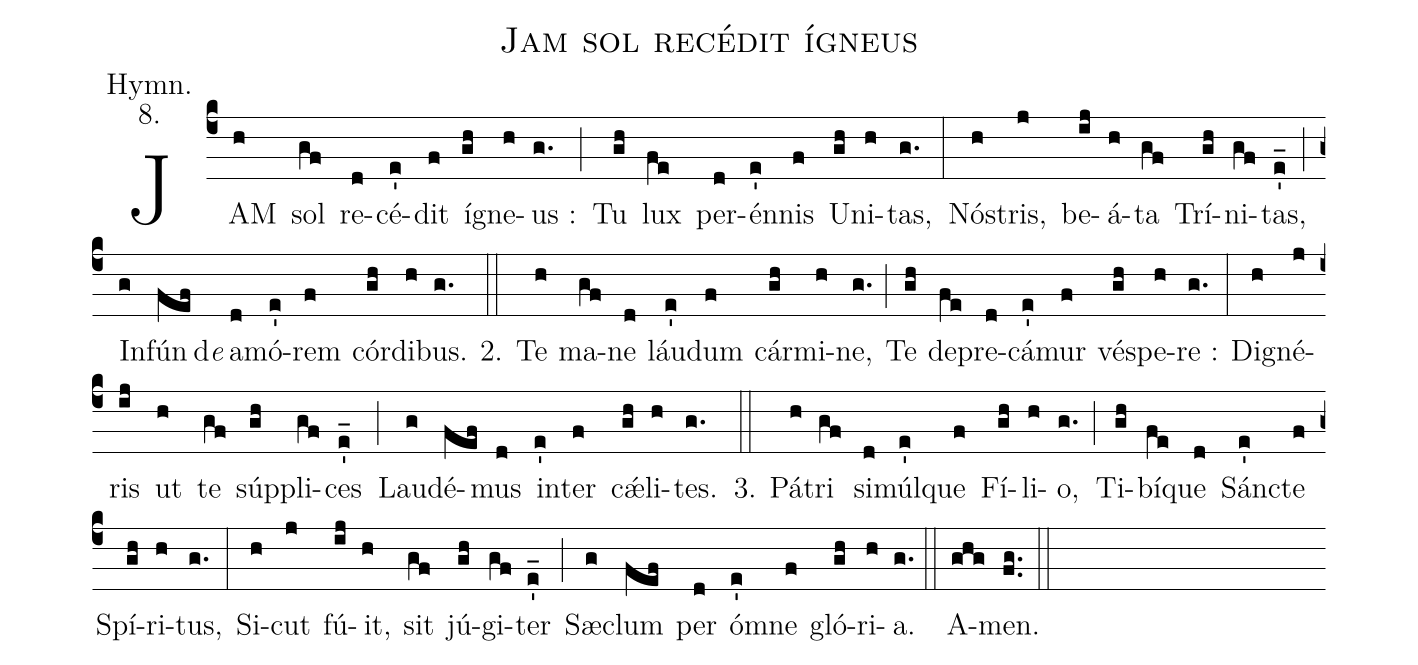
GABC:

name: Jam sol recédit ígneus;
office-part: Hymn for Trinity Sunday;
mode: 8;
annotation: Hymn.;
annotation: 8.;
%%
% The syntax in this part is called gabc. Please refer to http://home.gna.org/gregorio/gabc/#basis

(c4)JAM(h) sol(gf) re(d)cé(e')dit(f) í(gh)gne(h)us :(g.) (;)
Tu(gh) lux(fe) per(d)én(e')nis(f) U(gh)ni(h)tas,(g.) (:)
Nó(h)stris,(j) be(ij)á(h)ta(gf) Trí(gh)ni(gf)tas,(e'_) (;)
In(g)fún(fef)d<i>e</i>() a(d)mó(e')rem(f) cór(gh)di(h)bus.(g.) (::)

2. Te(h) ma(gf)ne(d) láu(e')dum(f) cár(gh)mi(h)ne,(g.) (;)
Te(gh) de(fe)pre(d)cá(e')mur(f) vé(gh)spe(h)re :(g.) (:)
Di(h)gné(j)ris(ij) ut(h) te(gf) súp(gh)pli(gf)ces(e'_) (;)
Lau(g)dé(fef)mus(d) in(e')ter(f) c<sp>'ae</sp>(gh)li(h)tes.(g.) (::)

3. Pá(h)tri(gf) si(d)múl(e')que(f) Fí(gh)li(h)o,(g.) (;)
Ti(gh)bí(fe)que(d) Sán(e')cte(f) Spí(gh)ri(h)tus,(g.) (:)
Si(h)cut(j) fú(ij)it,(h) sit(gf) jú(gh)gi(gf)ter(e'_) (;)
Sæ(g)clum(fef) per(d) óm(e')ne(f) gló(gh)ri(h)a.(g.) (::)

A(ghg)men.(fg..) (::)
